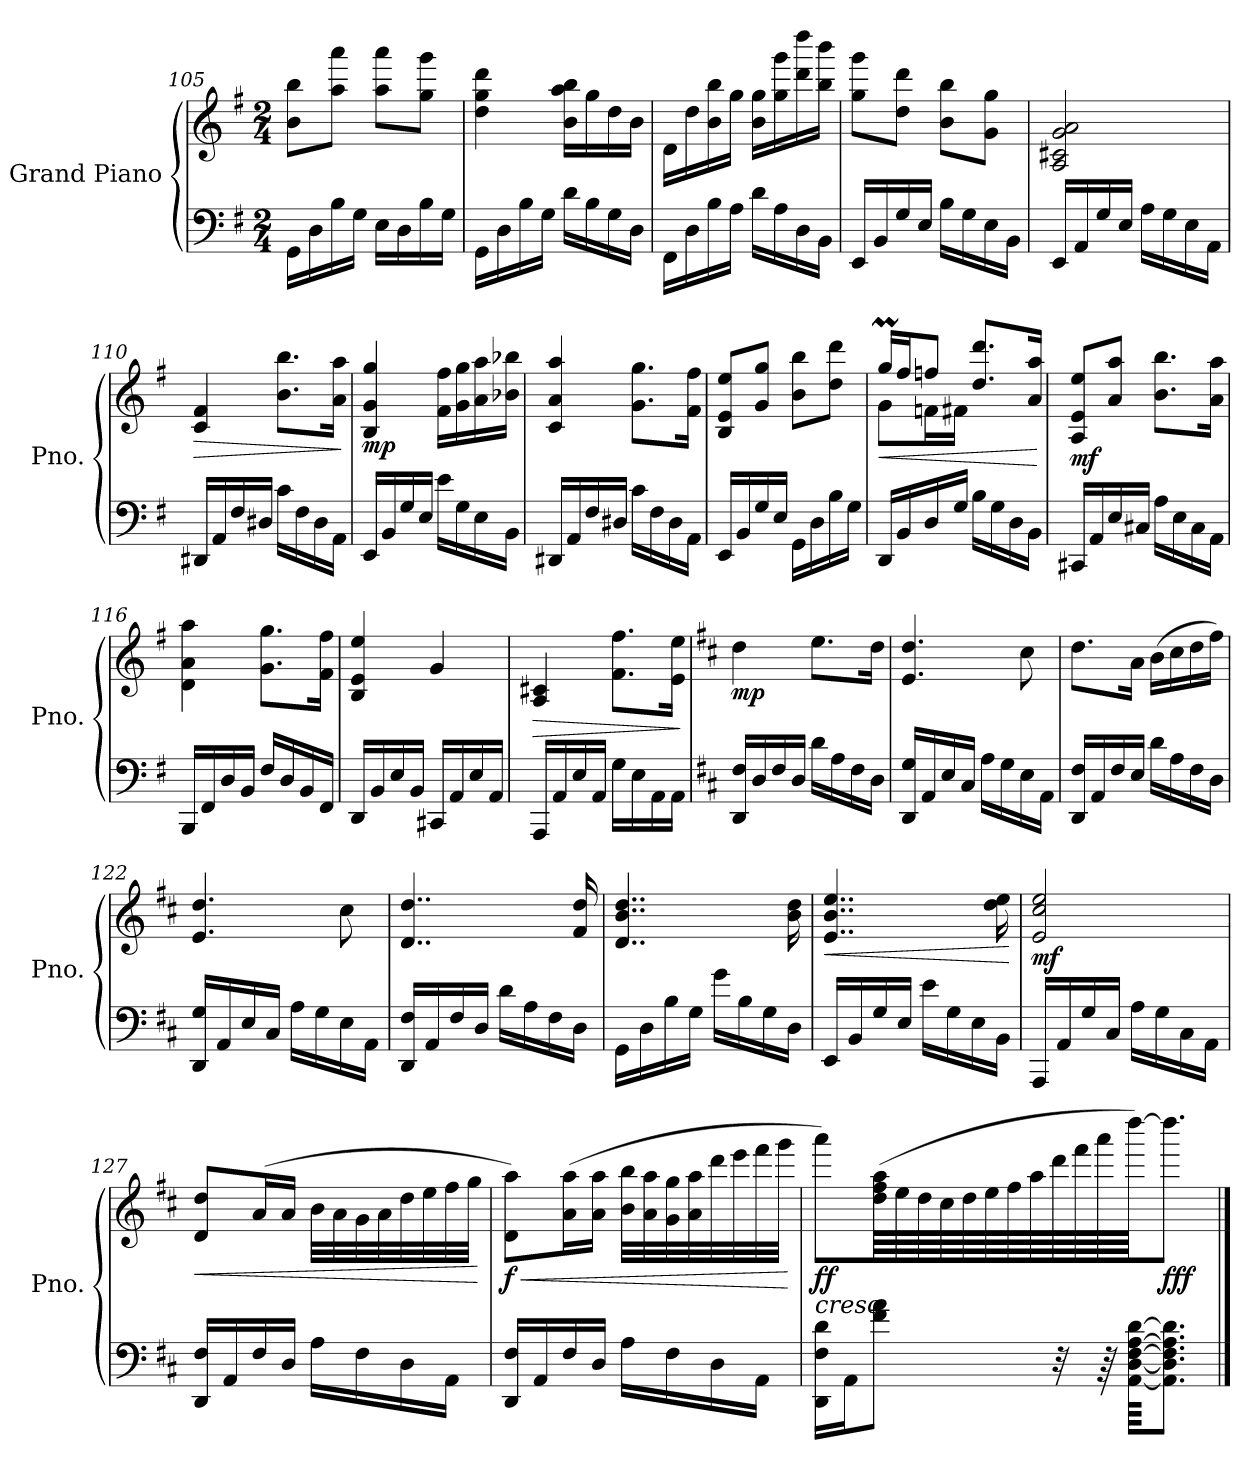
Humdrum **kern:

**kern	**kern	**dynam
*part1	*part1	*part1
*staff2	*staff1	*staff1/2
*I"Grand Piano	*	*
*I'Pno.	*	*
!!LO:LB:g=z
*clefF4	*clefG2	*
*k[f#]	*k[f#]	*
*M2/4	*M2/4	*
=105	=105	=105
16GG\LL	8b\ 8bb\L	.
16D\	.	.
16B\	8aa\ 8aaa\J	.
16G\JJ	.	.
16E\LL	8aa\ 8aaa\L	.
16D\	.	.
16B\	8gg\ 8ggg\J	.
16G\JJ	.	.
=106	=106	=106
16GG\LL	4dd\ 4gg\ 4ddd\	.
16D\	.	.
16B\	.	.
16G\JJ	.	.
16d\LL	16b\ 16aa\ 16bb\LL	.
16B\	16gg\	.
16G\	16dd\	.
16D\JJ	16b\JJ	.
=107	=107	=107
16FF#\LL	16d\LL	.
16D\	16dd\	.
16B\	16b\ 16bb\	.
16A\JJ	16gg\JJ	.
16d\LL	16b\ 16gg\LL	.
16A\	16gg\ 16ggg\	.
16D\	16ddd\ 16dddd\	.
16BB\JJ	16bb\ 16bbb\JJ	.
=108	=108	=108
16EE/LL	8gg\ 8ggg\L	.
16BB/	.	.
16G/	8dd\ 8ddd\J	.
16E/JJ	.	.
16B\LL	8b\ 8bb\L	.
16G\	.	.
16E\	8g\ 8gg\J	.
16BB\JJ	.	.
=109	=109	=109
16EE/LL	2A/ 2c#X/ 2g/ 2a/	.
16AA/	.	.
16G/	.	.
16E/JJ	.	.
16A\LL	.	.
16G\	.	.
16E\	.	.
16AA\JJ	.	.
!!LO:LB:g=z
=110	=110	=110
!	!	!LO:HP:b
16DD#X/LL	4c/ 4f#/	>
16AA/	.	.
16F#/	.	.
16D#X/JJ	.	.
16c\LL	8.b\ 8.bb\L	.
16F#\	.	.
16D#\	.	.
16AA\JJ	16a\ 16aa\Jk	.
.	.	]
=111	=111	=111
!	!	!LO:DY:b
16EE/LL	4B/ 4g/ 4gg/	mp
16BB/	.	.
16G/	.	.
16E/JJ	.	.
16e\LL	16f#\ 16ff#\LL	.
16G\	16g\ 16gg\	.
16E\	16a\ 16aa\	.
16BB\JJ	16b-X\ 16bb-X\JJ	.
=112	=112	=112
16DD#X/LL	4c/ 4a/ 4aa/	.
16AA/	.	.
16F#/	.	.
16D#X/JJ	.	.
16c\LL	8.g\ 8.gg\L	.
16F#\	.	.
16D#\	.	.
16AA\JJ	16f#\ 16ff#\Jk	.
=113	=113	=113
16EE/LL	8B/ 8e/ 8ee/L	.
16BB/	.	.
16G/	8g/ 8gg/J	.
16E/JJ	.	.
16GG\LL	8b\ 8bb\L	.
16D\	.	.
16B\	8dd\ 8ddd\J	.
16G\JJ	.	.
=114	=114	=114
!	!	!LO:HP:b
*	*^	*
16DD/LL	8gM\L	16gg/LL	<
16BB/	.	16ff#/J	.
16D/	16fn\L	8ffn/J	.
16G/JJ	16f#X\JJ	.	.
16B\LL	8.dd/ 8.ddd/L	4ryy	.
16G\	.	.	.
16D\	.	.	.
16BB\JJ	16a/ 16aa/Jk	.	.
*	*v	*v	*
.	.	[
!!LO:LB:g=z
=115	=115	=115
!	!	!LO:DY:b
16CC#X/LL	8A/ 8e/ 8ee/L	mf
16AA/	.	.
16E/	8a/ 8aa/J	.
16C#X/JJ	.	.
16A\LL	8.b\ 8.bb\L	.
16E\	.	.
16C#\	.	.
16AA\JJ	16a\ 16aa\Jk	.
=116	=116	=116
16BBB/LL	4d\ 4a\ 4aa\	.
16FF#/	.	.
16D/	.	.
16BB/JJ	.	.
16F#/LL	8.g\ 8.gg\L	.
16D/	.	.
16BB/	.	.
16FF#/JJ	16f#\ 16ff#\Jk	.
=117	=117	=117
*	*MM96	*
*	*^	*
16DD/LL	4B/ 4e/ 4ee/	16ryy	.
*	*MM92	*	*
16BB/	.	4..ryy	.
*	*MM88	*	*
16E/	.	.	.
*	*MM84	*	*
16BB/JJ	.	.	.
*	*MM80	*	*
16CC#X/LL	4g/	.	.
*	*MM76	*	*
16AA/	.	.	.
*	*MM72	*	*
16E/	.	.	.
*	*MM68	*	*
16AA/JJ	.	.	.
=118	=118	=118	=118
!	!	!	!LO:HP:b
*	*v	*v	*
16AAA/LL	4A/ 4c#X/	>
16AA/	.	.
16E/	.	.
16AA/JJ	.	.
16G\LL	8.f#\ 8.ff#\L	.
16E\	.	.
16AA\	.	.
16AA\JJ	16e\ 16ee\Jk	.
.	.	]
=119	=119	=119
*k[f#c#]	*k[f#c#]	*
*	*MM100	*
!	!	!LO:DY:b
16DD/ 16F#/LL	4dd\	mp
16D/	.	.
16F#/	.	.
16D/JJ	.	.
16d\LL	8.ee\L	.
16A\	.	.
16F#\	.	.
16D\JJ	16dd\Jk	.
!!LO:LB:g=z
=120	=120	=120
16DD/ 16G/LL	4.e/ 4.dd/	.
16AA/	.	.
16E/	.	.
16C#/JJ	.	.
16A\LL	.	.
16G\	.	.
16E\	8cc#\	.
16AA\JJ	.	.
=121	=121	=121
16DD/ 16F#/LL	8.dd\L	.
16AA/	.	.
16F#/	.	.
16E/JJ	16a\Jk	.
16d\LL	(>16b\LL	.
16A\	16cc#\	.
16F#\	16dd\	.
16D\JJ	16ff#\JJ)	.
=122	=122	=122
16DD/ 16G/LL	4.e/ 4.dd/	.
16AA/	.	.
16E/	.	.
16C#/JJ	.	.
16A\LL	.	.
16G\	.	.
16E\	8cc#\	.
16AA\JJ	.	.
=123	=123	=123
16DD/ 16F#/LL	4..d/ 4..dd/	.
16AA/	.	.
16F#/	.	.
16D/JJ	.	.
16d\LL	.	.
16A\	.	.
16F#\	.	.
16D\JJ	16f#/ 16dd/	.
=124	=124	=124
16GG\LL	4..d/ 4..b/ 4..dd/	.
16D\	.	.
16B\	.	.
16G\JJ	.	.
16g\LL	.	.
16B\	.	.
16G\	.	.
16D\JJ	16b\ 16dd\	.
!!LO:PB:g=z
=125	=125	=125
!	!	!LO:HP:b
16EE/LL	4..e/ 4..b/ 4..ee/	<
16BB/	.	.
16G/	.	.
16E/JJ	.	.
16e\LL	.	.
16G\	.	.
16E\	.	.
16BB\JJ	16dd\ 16ee\	.
.	.	[
=126	=126	=126
!	!	!LO:DY:b
16AAA/LL	2e/ 2cc#/ 2ee/	mf
16AA/	.	.
16G/	.	.
16C#/JJ	.	.
16A\LL	.	.
16G\	.	.
16C#\	.	.
16AA\JJ	.	.
=127	=127	=127
!	!	!LO:HP:b
16DD/ 16F#/LL	8d/ 8dd/L	<
16AA/	.	.
16F#/	(>16a/L	.
16D/JJ	16a/JJ	.
16A\LL	32b\LLL	.
.	32a\	.
16F#\	32g\	.
.	32a\	.
16D\	32dd\	.
.	32ee\	.
16AA\JJ	32ff#\	.
.	32gg\JJJ	.
.	.	[
=128	=128	=128
!	!	!LO:HP:b
!	!	!LO:DY:n=1:b
16DD/ 16F#/LL	8d\ 8aa\L)	< f
16AA/	.	.
16F#/	(>16a\ 16aa\L	.
16D/JJ	16a\ 16aa\JJ	.
16A\LL	32b\ 32bb\LLL	.
.	32a\ 32aa\	.
16F#\	32g\ 32gg\	.
.	32a\ 32aa\	.
16D\	32ddd\	.
.	32eee\	.
16AA\JJ	32fff#\	.
.	32ggg\JJJ	.
.	.	[
!!LO:LB:g=z
=129	=129	=129
*	*MM80	*
!	!	!LO:HP:b
!	!	!LO:DY:n=1:b
16DD\ 16F#\ 16d\LL	8aaa\L)	< ff
16AA\J	.	.
*	*MM60	*
8f#\ 8a\J	(>64dd\ 64ff#\ 64aa\LLL	.
.	64ee\	.
.	64dd\	.
.	64cc#\	.
.	64dd\	.
.	64ee\	.
.	64ff#\	.
.	64aa\	.
32r	64ddd\	.
.	64fff#\	.
64r	64aaa\	.
[64AA\ [64D\ [64F#\ [64A\ [64d\KKKL	[64dddd\JJJ)	.
!	!	!LO:DY:n=2:b
8.AA\] 8.D\] 8.F#\] 8.A\] 8.d\]J	8.dddd\J]	fff
.	.	[
==	==	==
*-	*-	*-
